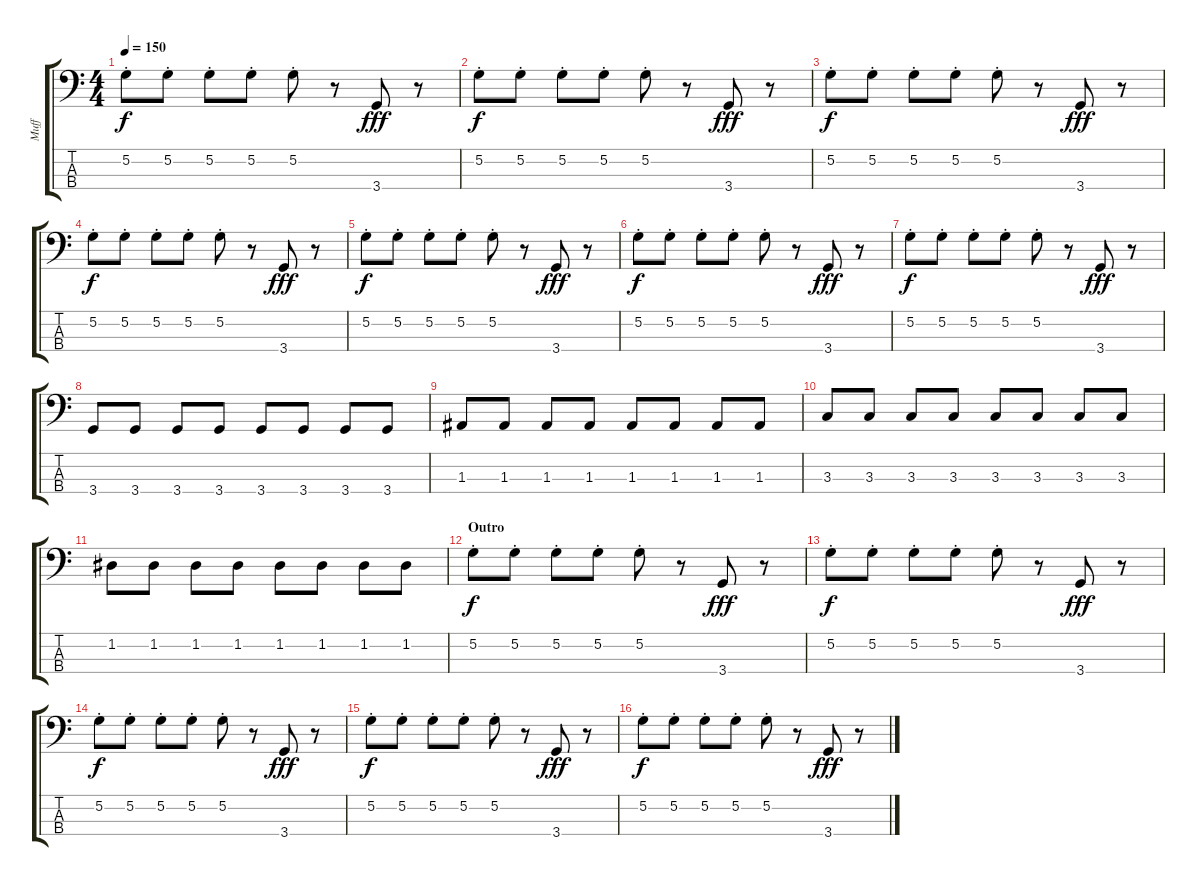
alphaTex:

\track ("Muff" "Muff") {instrument fretlessbass}
\staff {score tabs}
\tuning (G2 D2 A1 E1) {hide}
\ts (4 4)
\tempo 150
\clef f4
\ks c
5.2{st}.8{dy f} 5.2{st}.8 5.2{st}.8 5.2{st}.8 5.2{st}.8 r.8 3.4.8{dy fff} r.8 |
5.2{st}.8{dy f} 5.2{st}.8 5.2{st}.8 5.2{st}.8 5.2{st}.8 r.8 3.4.8{dy fff} r.8 |
5.2{st}.8{dy f} 5.2{st}.8 5.2{st}.8 5.2{st}.8 5.2{st}.8 r.8 3.4.8{dy fff} r.8 |
5.2{st}.8{dy f} 5.2{st}.8 5.2{st}.8 5.2{st}.8 5.2{st}.8 r.8 3.4.8{dy fff} r.8 |
5.2{st}.8{dy f} 5.2{st}.8 5.2{st}.8 5.2{st}.8 5.2{st}.8 r.8 3.4.8{dy fff} r.8 |
5.2{st}.8{dy f} 5.2{st}.8 5.2{st}.8 5.2{st}.8 5.2{st}.8 r.8 3.4.8{dy fff} r.8 |
5.2{st}.8{dy f} 5.2{st}.8 5.2{st}.8 5.2{st}.8 5.2{st}.8 r.8 3.4.8{dy fff} r.8 |
3.4.8 3.4.8 3.4.8 3.4.8 3.4.8 3.4.8 3.4.8 3.4.8 |
1.3.8 1.3.8 1.3.8 1.3.8 1.3.8 1.3.8 1.3.8 1.3.8 |
3.3.8 3.3.8 3.3.8 3.3.8 3.3.8 3.3.8 3.3.8 3.3.8 |
1.2.8 1.2.8 1.2.8 1.2.8 1.2.8 1.2.8 1.2.8 1.2.8 |
\section ("" "Outro")
5.2{st}.8{dy f} 5.2{st}.8 5.2{st}.8 5.2{st}.8 5.2{st}.8 r.8 3.4.8{dy fff} r.8 |
5.2{st}.8{dy f} 5.2{st}.8 5.2{st}.8 5.2{st}.8 5.2{st}.8 r.8 3.4.8{dy fff} r.8 |
5.2{st}.8{dy f} 5.2{st}.8 5.2{st}.8 5.2{st}.8 5.2{st}.8 r.8 3.4.8{dy fff} r.8 |
5.2{st}.8{dy f} 5.2{st}.8 5.2{st}.8 5.2{st}.8 5.2{st}.8 r.8 3.4.8{dy fff} r.8 |
5.2{st}.8{dy f} 5.2{st}.8 5.2{st}.8 5.2{st}.8 5.2{st}.8 r.8 3.4.8{dy fff} r.8
